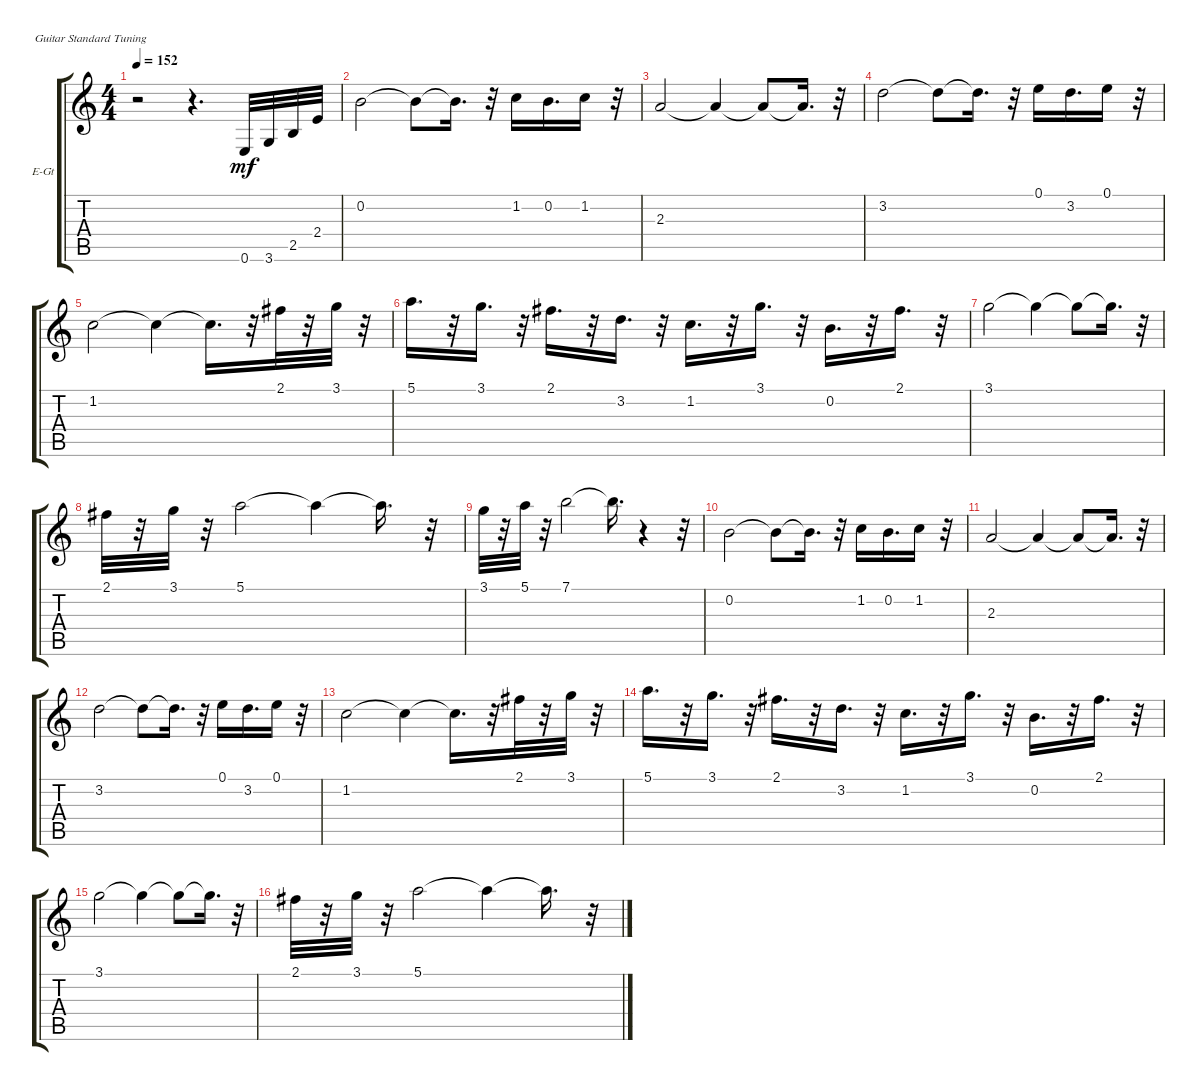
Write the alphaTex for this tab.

\bracketExtendMode groupsimilarinstruments
\firstSystemTrackNameOrientation horizontal
\otherSystemsTrackNameOrientation horizontal
\track ("Electric Lead" "E-Gt") {instrument electricguitarclean}
\staff {score tabs}
\tuning (E4 B3 G3 D3 A2 E2)
\ts (4 4)
\tempo 152
\clef g2
\ks c
r.2{dy mf} r.4{d} 0.6.32 3.6.32 2.5.32 2.4.32 |
0.2.2 0.2{t}.8 0.2{t}.16{d} r.32 1.2.16 0.2.16{d} 1.2.16 r.32 |
2.3.2 2.3{t}.4 2.3{t}.8 2.3{t}.16{d} r.32 |
3.2.2 3.2{t}.8 3.2{t}.16{d} r.32 0.1.16 3.2.16{d} 0.1.16 r.32 |
1.2.2 1.2{t}.4 1.2{t}.16{d} r.32 2.1.32 r.32 3.1.32 r.32 |
5.1.16{d} r.32 3.1.16{d} r.32 2.1.16{d} r.32 3.2.16{d} r.32 1.2.16{d} r.32 3.1.16{d} r.32 0.2.16{d} r.32 2.1.16{d} r.32 |
3.1.2 3.1{t}.4 3.1{t}.8 3.1{t}.16{d} r.32 |
2.1.32 r.32 3.1.32 r.32 5.1.2 5.1{t}.4 5.1{t}.16{d} r.32 |
3.1.32 r.32 5.1.32 r.32 7.1.2 7.1{t}.16{d} r.4 r.32 |
0.2.2 0.2{t}.8 0.2{t}.16{d} r.32 1.2.16 0.2.16{d} 1.2.16 r.32 |
2.3.2 2.3{t}.4 2.3{t}.8 2.3{t}.16{d} r.32 |
3.2.2 3.2{t}.8 3.2{t}.16{d} r.32 0.1.16 3.2.16{d} 0.1.16 r.32 |
1.2.2 1.2{t}.4 1.2{t}.16{d} r.32 2.1.32 r.32 3.1.32 r.32 |
5.1.16{d} r.32 3.1.16{d} r.32 2.1.16{d} r.32 3.2.16{d} r.32 1.2.16{d} r.32 3.1.16{d} r.32 0.2.16{d} r.32 2.1.16{d} r.32 |
3.1.2 3.1{t}.4 3.1{t}.8 3.1{t}.16{d} r.32 |
2.1.32 r.32 3.1.32 r.32 5.1.2 5.1{t}.4 5.1{t}.16{d} r.32
